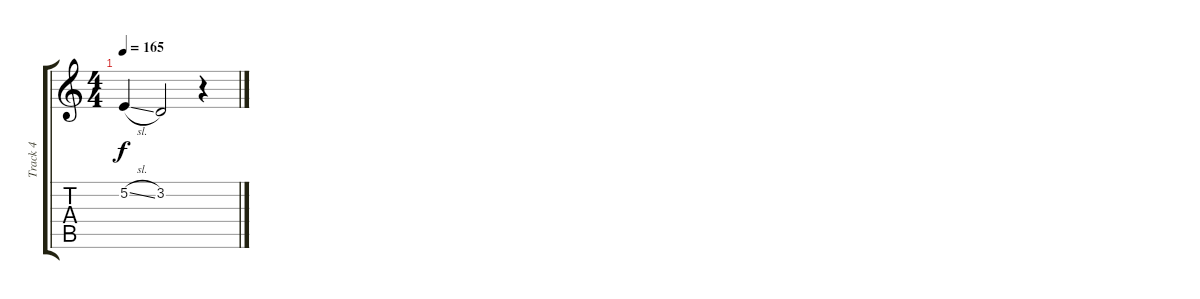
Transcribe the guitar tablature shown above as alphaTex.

\track ("Track 4" "Track 4") {instrument clarinet}
\staff {score tabs}
\tuning (E4 B3 G3 D3 A2 E2) {hide}
\ts (4 4)
\tempo 165
\clef g2
\ks c
5.2{sl}.4{dy f} 3.2.2 r.4
